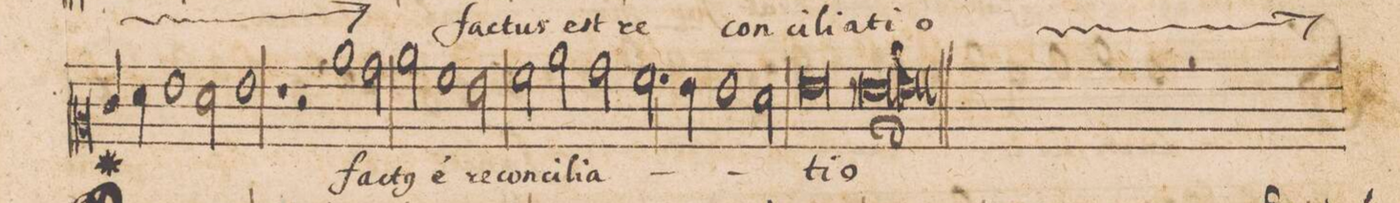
**kern	**text
*I"CANTVS.	*
*clefC2	*
*k[]	*
*met(C|)	*
*M2/1	*
4e/]	.
4f\	.
1g	.
2f\	-ti-
=53-	=53-
1g	-o
*	*Xij
1r	.
=54-	=54-
2r	.
1cc	fac-
2b\	-t(us)
=55-	=55-
2cc\	e(st)
1a	re-
2g\	-con-
=56-	=56-
2a\	-ci-
2cc\	-li-
2b\	-a-
2.a\	.
=57-	=57-
4g\	.
1g	.
2f\	.
=58-	=58-
0g	-ti-
=59-	=59-
0gl	-o
==	==
*-	*-
